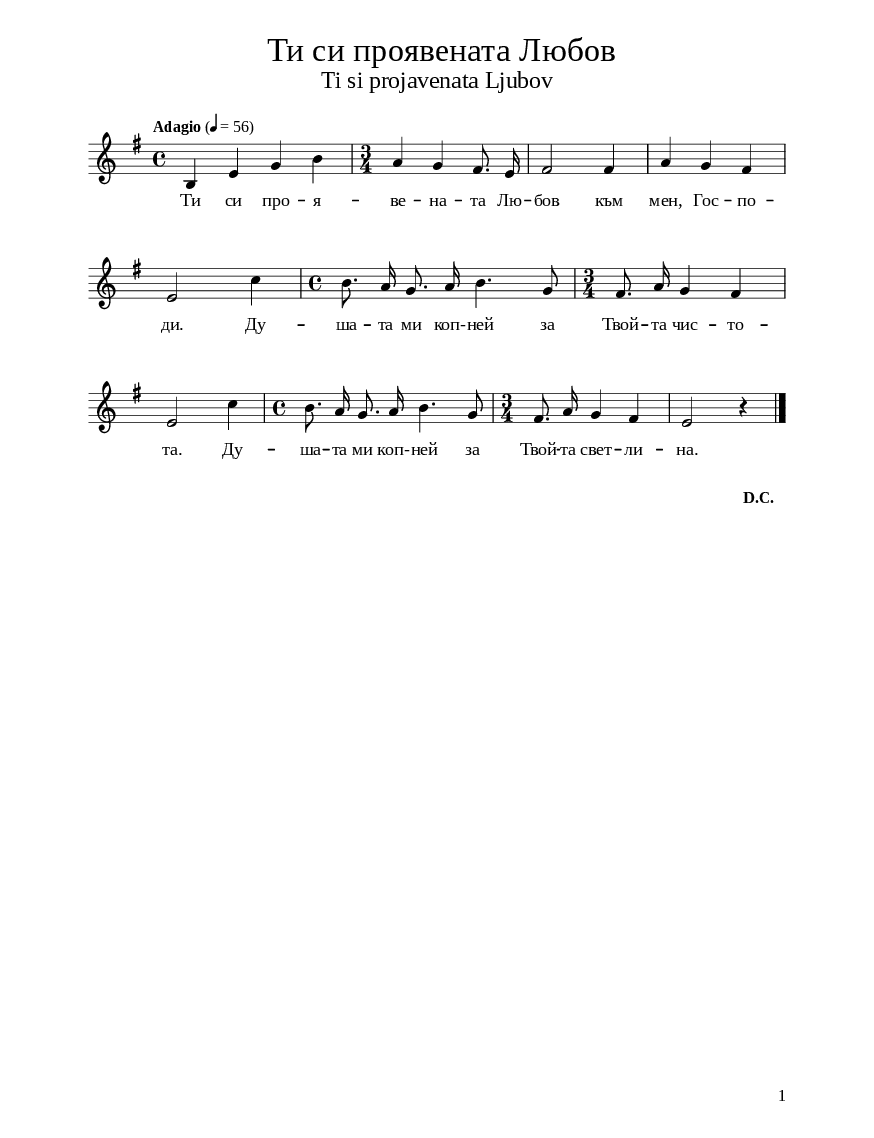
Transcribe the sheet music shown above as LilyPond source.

\version "2.24.2"

% include paper part and global functions
\include "include/globals.ily"

\bookpart {
  \label #'ref055_2
  \tocItem \markup "Ти си проявената Любов – Ti si projavenata Ljubov"
  \include "include/bookpart-paper.ily"
  \score {
    \include "include/score-layout.ily"

    \new Voice \absolute  {
      \clef treble
      \key e \minor
      \time 4/4
      \tempoFunc "Adagio" 4 "56"
      \autoBeamOff
      b4 e' g' b' | \time 3/4  a'4 g' fis'8. e'16 |
       fis'2 fis'4 |
       
        a'4 g' fis' \break | 
        
        e'2 c''4 | 
       
      \time 4/4  b'8. a'16 g'8. a'16 b'4. g'8   | 
       \time 3/4  fis'8. a'16 g'4 fis' \break|  e'2 c''4   |
       
        \time 4/4  b'8. a'16 g'8. a'16 b'4. g'8 | \time 3/4  fis'8. a'16 g'4 fis' | e'2 r4 \bar "|."
    }

    \addlyrics {
      Ти си про -- я -- ве -- на -- та Лю -- бов към мен, Гос -- по --
      ди. Ду -- ша -- та ми "коп-" -- ней за Твой -- та чис -- то --
      та. Ду -- ша -- та ми "коп-" -- ней за Твой -- та свет -- ли -- на.
    }

    \header {
      title = \titleFunc " Ти си проявената Любов" "Ti si projavenata Ljubov"
    }

    \midi{}

  } % score
  \markup \dc-one "D.C."



  % include foreign translation(s) of the song
  

} % bookpart
